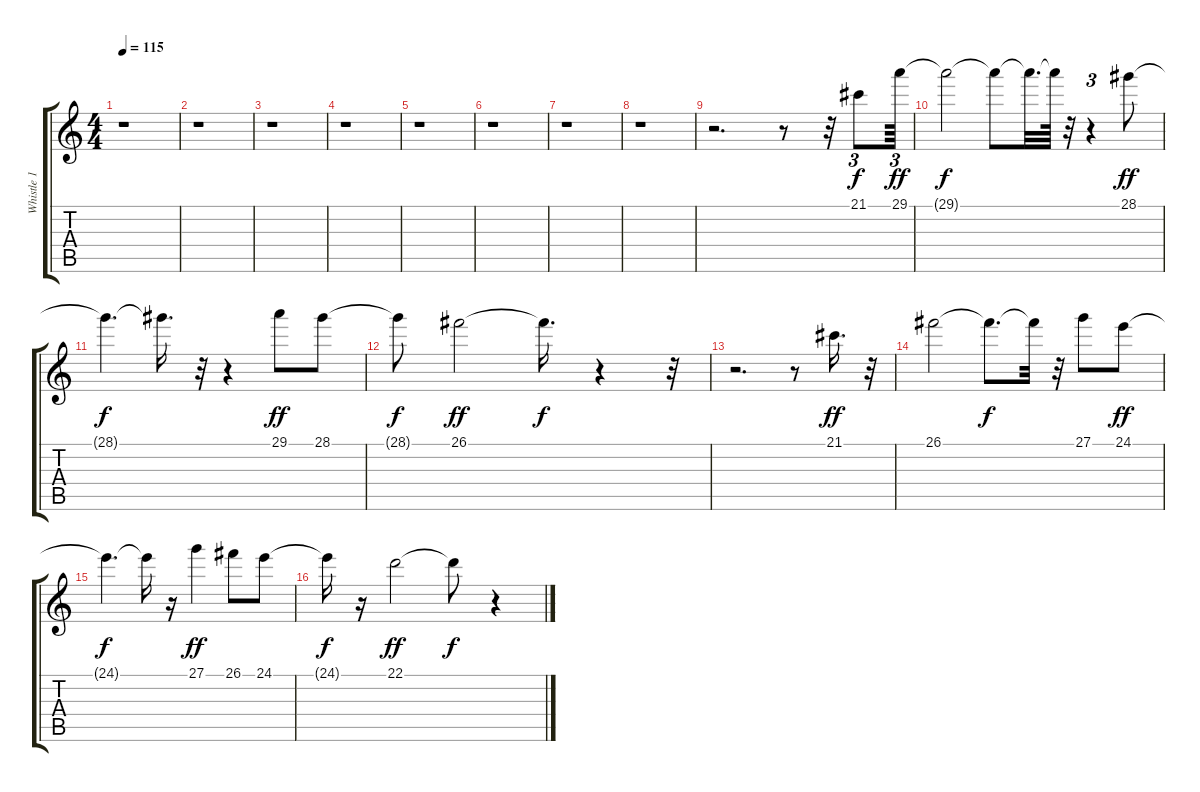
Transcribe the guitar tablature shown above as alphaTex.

\track ("Whistle 1" "Whistle 1") {instrument whistle}
\staff {score tabs}
\tuning (E4 B3 G3 D3 A2 E2) {hide}
\ts (4 4)
\tempo 115
\clef g2
\ks c
r.1{dy f} |
r.1 |
r.1 |
r.1 |
r.1 |
r.1 |
r.1 |
r.1 |
r.2{d} r.8 r.32 21.1.8{tu (3 2)} 29.1.64{tu (3 2) dy ff} |
29.1{t}.2{dy f} 29.1{t}.8 29.1{t}.32{d} 29.1{t}.64 r.32 r.4{tu (3 2)} 28.1.8{dy ff} |
28.1{t}.4{d dy f} 28.1{t}.16{d} r.32 r.4 29.1.8{dy ff} 28.1.8 |
28.1{t}.8{dy f} 26.1.2{dy ff} 26.1{t}.16{d dy f} r.4 r.32 |
r.2{d} r.8 21.1.16{d dy ff} r.32 |
26.1.2 26.1{t}.8{d dy f} 26.1{t}.32 r.32 27.1.8 24.1.8{dy ff} |
24.1{t}.4{d dy f} 24.1{t}.16 r.16 27.1.4{dy ff} 26.1.8 24.1.8 |
24.1{t}.16{dy f} r.16 22.1.2{dy ff} 22.1{t}.8{dy f} r.4
